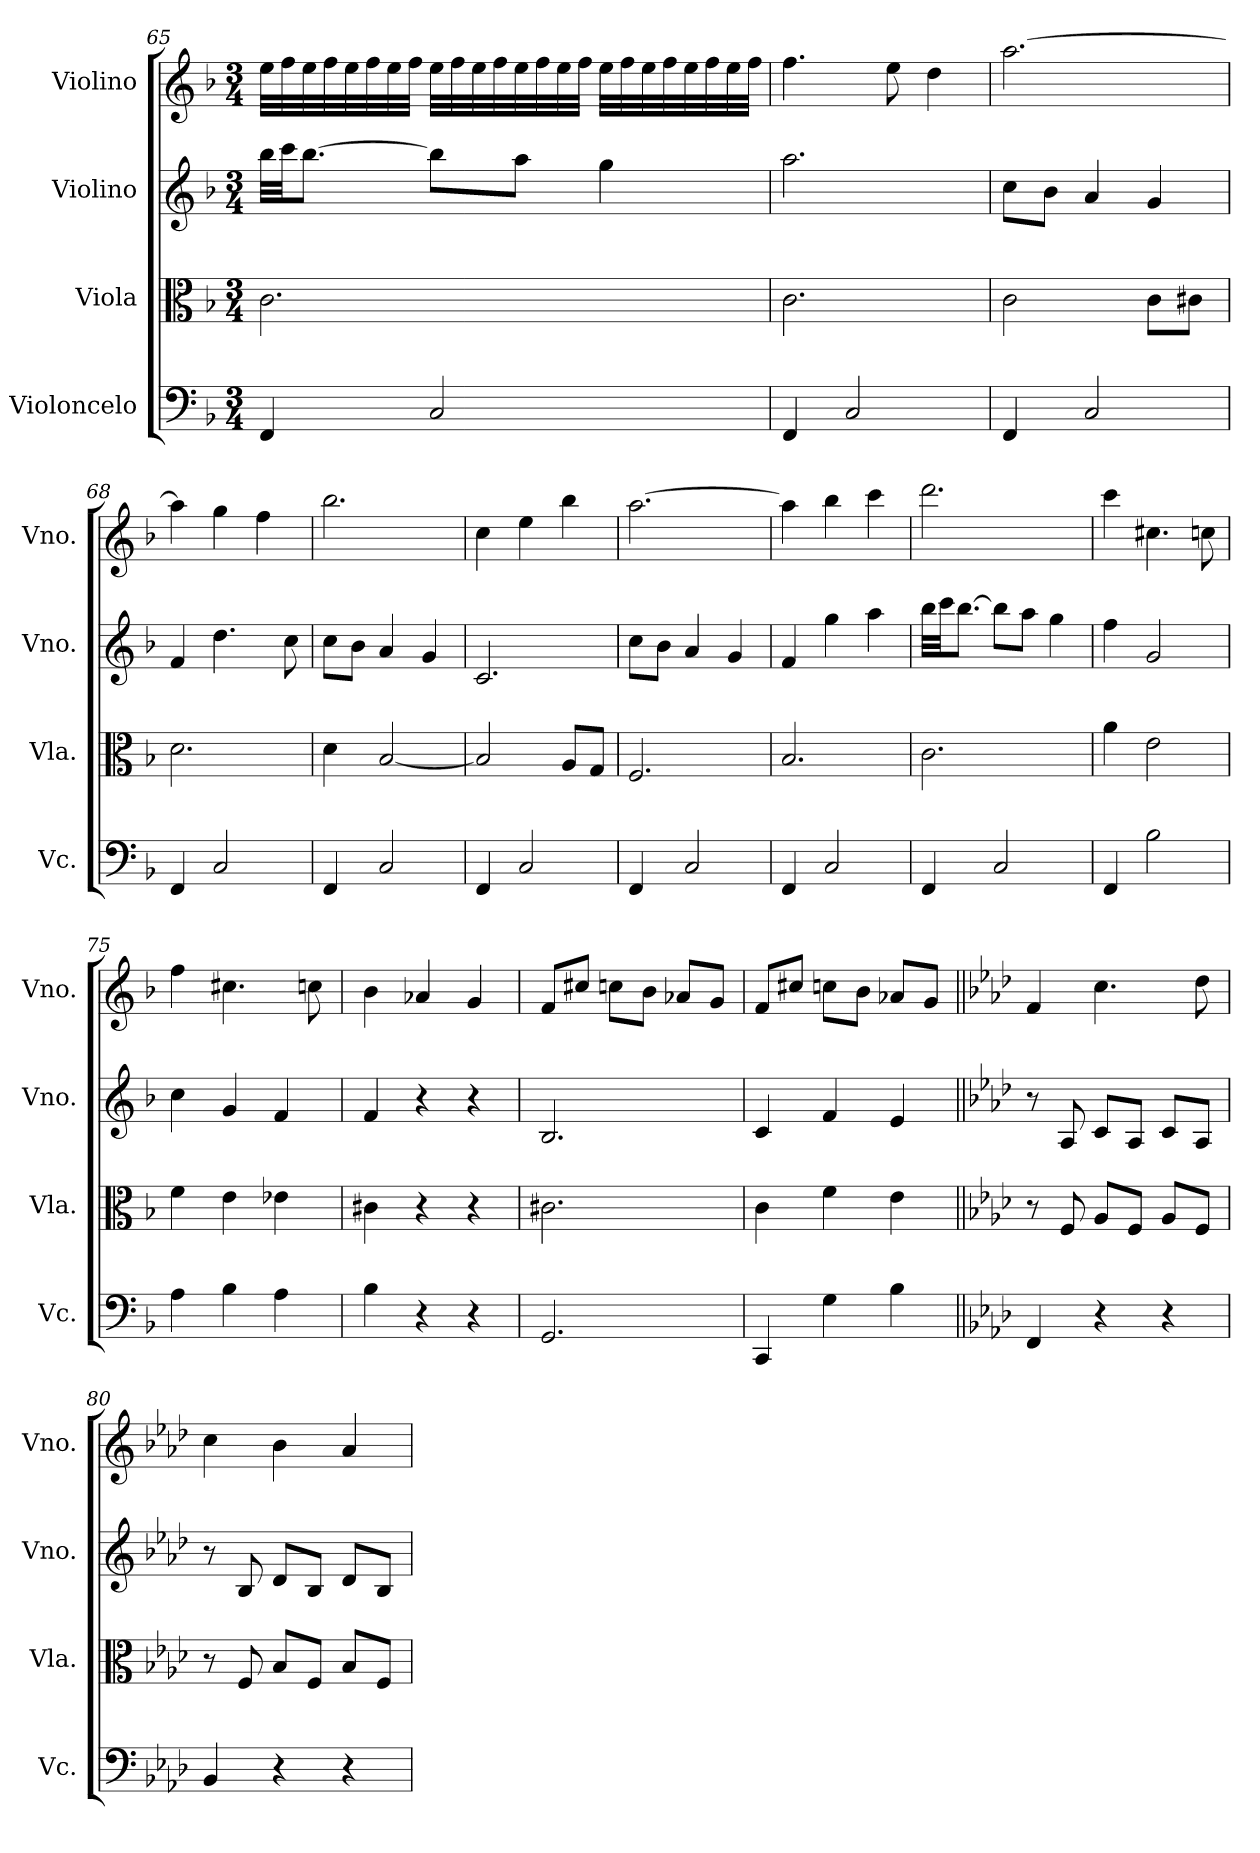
**kern	**kern	**kern	**kern
*part4	*part3	*part2	*part1
*staff4	*staff3	*staff2	*staff1
*I"Violoncelo	*I"Viola	*I"Violino	*I"Violino
*I'Vc.	*I'Vla.	*I'Vno.	*I'Vno.
*clefF4	*clefC3	*clefG2	*clefG2
*k[b-]	*k[b-]	*k[b-]	*k[b-]
*M3/4	*M3/4	*M3/4	*M3/4
=65	=65	=65	=65
4FF/	2.c\	32bb-\LLL	32ee\LLL
.	.	32ccc\JJ	32ff\
.	.	[8.bb-\J	32ee\
.	.	.	32ff\
.	.	.	32ee\
.	.	.	32ff\
.	.	.	32ee\
.	.	.	32ff\JJJ
2C/	.	8bb-\L]	32ee\LLL
.	.	.	32ff\
.	.	.	32ee\
.	.	.	32ff\
.	.	8aa\J	32ee\
.	.	.	32ff\
.	.	.	32ee\
.	.	.	32ff\JJJ
.	.	4gg\	32ee\LLL
.	.	.	32ff\
.	.	.	32ee\
.	.	.	32ff\
.	.	.	32ee\
.	.	.	32ff\
.	.	.	32ee\
.	.	.	32ff\JJJ
!!LO:PB:g=z
=66	=66	=66	=66
4FF/	2.c\	2.aa\	4.ff\
2C/	.	.	.
.	.	.	8ee\
.	.	.	4dd\
=67	=67	=67	=67
4FF/	2c\	8cc\L	[2.aa\
.	.	8b-\J	.
2C/	.	4a/	.
.	8c\L	4g/	.
.	8c#X\J	.	.
=68	=68	=68	=68
4FF/	2.d\	4f/	4aa\]
2C/	.	4.dd\	4gg\
.	.	.	4ff\
.	.	8cc\	.
=69	=69	=69	=69
4FF/	4d\	8cc\L	2.bb-\
.	.	8b-\J	.
2C/	[2B-/	4a/	.
.	.	4g/	.
=70	=70	=70	=70
4FF/	2B-/]	2.c/	4cc\
2C/	.	.	4ee\
.	8A/L	.	4bb-\
.	8G/J	.	.
=71	=71	=71	=71
4FF/	2.F/	8cc\L	[2.aa\
.	.	8b-\J	.
2C/	.	4a/	.
.	.	4g/	.
=72	=72	=72	=72
4FF/	2.B-/	4f/	4aa\]
2C/	.	4gg\	4bb-\
.	.	4aa\	4ccc\
=73	=73	=73	=73
4FF/	2.c\	32bb-\LLL	2.ddd\
.	.	32ccc\JJ	.
.	.	[8.bb-\J	.
2C/	.	8bb-\L]	.
.	.	8aa\J	.
.	.	4gg\	.
!!LO:LB:g=z
=74	=74	=74	=74
4FF/	4a\	4ff\	4ccc\
2B-\	2e\	2g/	4.cc#X\
.	.	.	8ccn\
=75	=75	=75	=75
4A\	4f\	4cc\	4ff\
4B-\	4e\	4g/	4.cc#X\
4A\	4e-X\	4f/	.
.	.	.	8ccn\
=76	=76	=76	=76
4B-\	4c#X\	4f/	4b-\
4r	4r	4r	4a-X/
4r	4r	4r	4g/
=77	=77	=77	=77
2.GG/	2.c#X\	2.B-/	8f/L
.	.	.	8cc#X/J
.	.	.	8ccn\L
.	.	.	8b-\J
.	.	.	8a-X/L
.	.	.	8g/J
=78	=78	=78	=78
4CC/	4c\	4c/	8f/L
.	.	.	8cc#X/J
4G\	4f\	4f/	8ccn\L
.	.	.	8b-\J
4B-\	4e\	4e/	8a-X/L
.	.	.	8g/J
!!LO:LB:g=z
=79||	=79||	=79||	=79||
*k[b-e-a-d-]	*k[b-e-a-d-]	*k[b-e-a-d-]	*k[b-e-a-d-]
4FF/	8r	8r	4f/
.	8F/	8A-/	.
4r	8A-/L	8c/L	4.cc\
.	8F/J	8A-/J	.
4r	8A-/L	8c/L	.
.	8F/J	8A-/J	8dd-\
=80	=80	=80	=80
4BB-/	8r	8r	4cc\
.	8F/	8B-/	.
4r	8B-/L	8d-/L	4b-\
.	8F/J	8B-/J	.
4r	8B-/L	8d-/L	4a-/
.	8F/J	8B-/J	.
=	=	=	=
*-	*-	*-	*-
